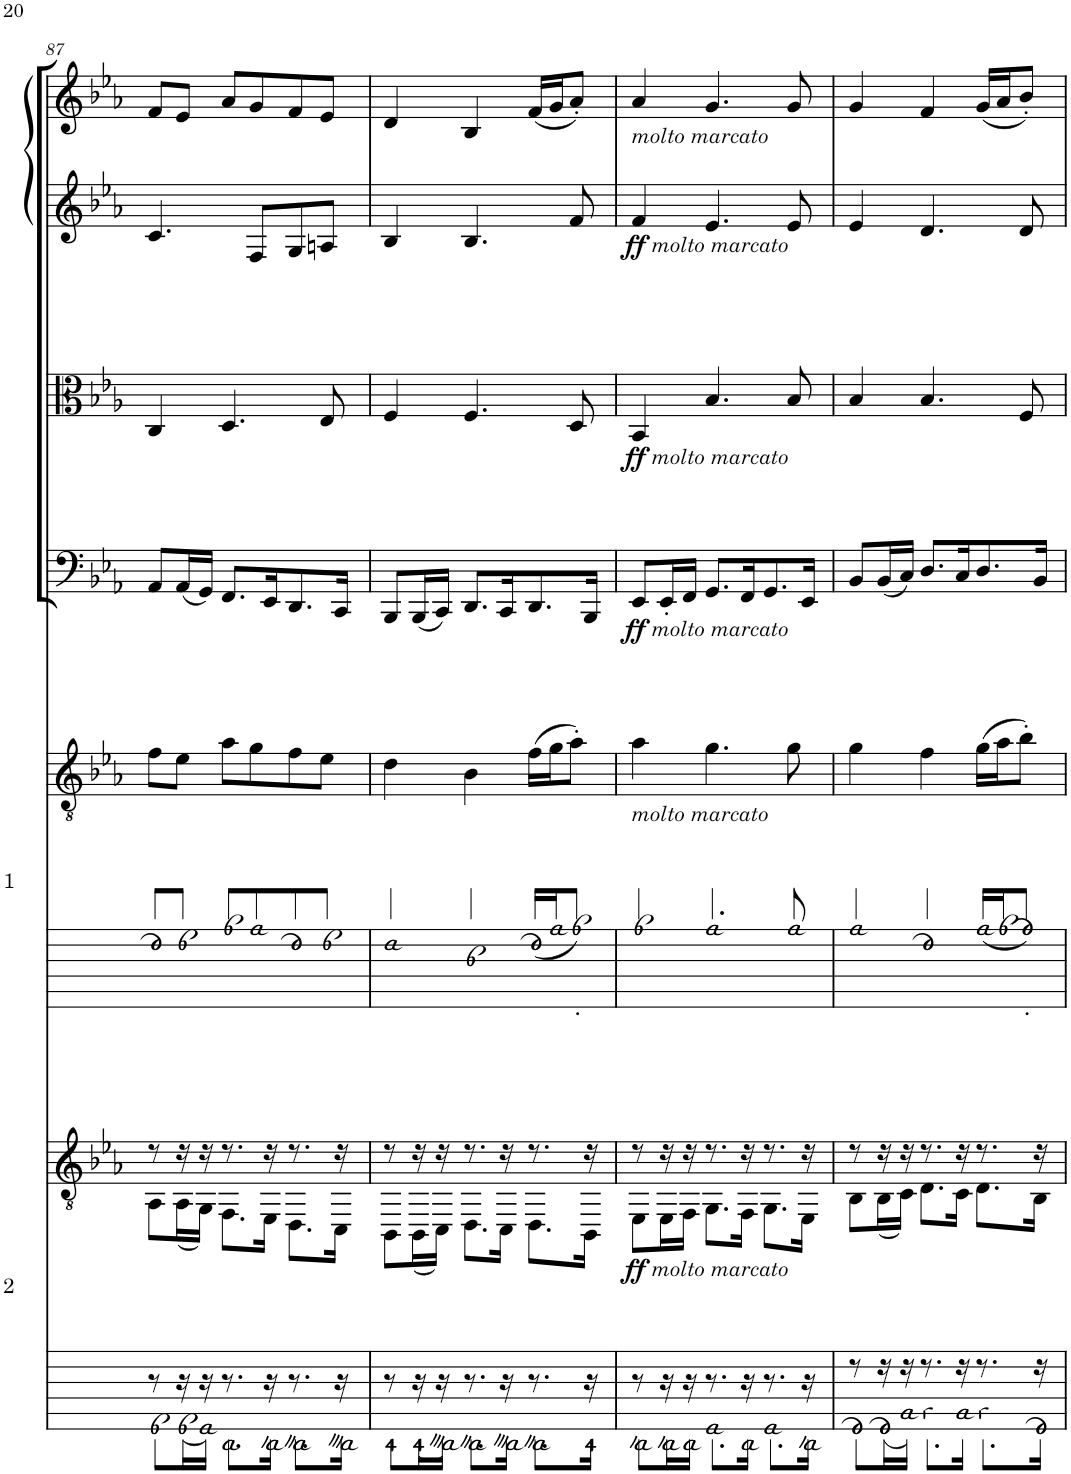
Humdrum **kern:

**kern	**kern	**dynam	**kern	**kern	**kern	**dynam	**kern	**dynam	**kern	**dynam	**kern
*part6	*part6	*part6	*part5	*part5	*part4	*part4	*part3	*part3	*part2	*part2	*part1
*staff8	*staff7	*staff7/8	*staff6	*staff5	*staff4	*staff4	*staff3	*staff3	*staff2	*staff2	*staff1
*I"2	*	*	*I"1	*	*I"Basso  e Continuo	*	*I"Viola	*	*I"Violino 2	*	*I"Violino 1
*	*	*	*	*	*	*	*I'Vla	*	*I'Vln	*	*I'Vln
!!LO:PB:g=z
*	*clefGv2	*	*	*clefGv2	*clefF4	*	*clefC3	*	*clefG2	*	*clefG2
*k[b-e-a-]	*k[b-e-a-]	*	*k[b-e-a-]	*k[b-e-a-]	*k[b-e-a-]	*	*k[b-e-a-]	*	*k[b-e-a-]	*	*k[b-e-a-]
*M3/4	*M3/4	*	*M3/4	*M3/4	*M3/4	*	*M3/4	*	*M3/4	*	*M3/4
=87	=87	=87	=87	=87	=87	=87	=87	=87	=87	=87	=87
*^	*^	*	*	*	*	*	*	*	*	*	*
8r	8AA-\L	8r	8AA-\L	.	8f/L	8f\L	8AA-/L	.	4C/	.	4.c/	.	8f/L
16r	16AA-\L	16r	(16AA-\L	.	8e-/J	8e-\J	(16AA-/L	.	.	.	.	.	8e-/J
16r	16GG\JJ	16r	16GG\JJ)	.	.	.	16GG/JJ)	.	.	.	.	.	.
8.r	8.FF\L	8.r	8.FF\L	.	8a-/L	8a-\L	8.FF/L	.	4.D/	.	.	.	8a-/L
.	.	.	.	.	8g/	8g\	.	.	.	.	8F/L	.	8g/
16r	16EE-\Jk	16r	16EE-\Jk	.	.	.	16EE-/K	.	.	.	.	.	.
8.r	8.DD\L	8.r	8.DD\L	.	8f/	8f\	8.DD/	.	.	.	8G/	.	8f/
.	.	.	.	.	8e-/J	8e-\J	.	.	8E-/	.	8An/J	.	8e-/J
16r	16CC\Jk	16r	16CC\Jk	.	.	.	16CC/Jk	.	.	.	.	.	.
=88	=88	=88	=88	=88	=88	=88	=88	=88	=88	=88	=88	=88	=88
8r	8BBB-\L	8r	8BBB-\L	.	4d/	4d\	8BBB-/L	.	4F/	.	4B-/	.	4d/
16r	16BBB-\L	16r	(16BBB-\L	.	.	.	(16BBB-/L	.	.	.	.	.	.
16r	16CC\JJ	16r	16CC\JJ)	.	.	.	16CC/JJ)	.	.	.	.	.	.
8.r	8.DD\L	8.r	8.DD\L	.	4B-/	4B-\	8.DD/L	.	4.F/	.	4.B-/	.	4B-/
16r	16CC\Jk	16r	16CC\Jk	.	.	.	16CC/K	.	.	.	.	.	.
8.r	8.DD\L	8.r	8.DD\L	.	16f/LL	(16f\LL	8.DD/	.	.	.	.	.	(16f/LL
.	.	.	.	.	16g/J	16g\J	.	.	.	.	.	.	16g/J
.	.	.	.	.	8a-'/J	8a-'\J)	.	.	8D/	.	8f/	.	8a-'/J)
16r	16BBB-\Jk	16r	16BBB-\Jk	.	.	.	16BBB-/Jk	.	.	.	.	.	.
=89	=89	=89	=89	=89	=89	=89	=89	=89	=89	=89	=89	=89	=89
!	!	!	!	!	!	!	!	!	!	!	!	!	!LO:TX:b:i:t=molto marcato
!	!	!	!	!	!	!	!	!	!	!	!LO:TX:b:i:t=molto marcato	!	!
!	!	!	!	!	!	!	!	!	!LO:TX:b:i:t=molto marcato	!	!	!	!
!	!	!	!	!	!	!	!LO:TX:b:i:t=molto marcato	!	!	!	!	!	!
!	!	!	!	!	!	!LO:TX:b:i:t=molto marcato	!	!	!	!	!	!	!
!	!	!LO:TX:b:i:t=molto marcato	!	!	!	!	!	!	!	!	!	!	!
!	!	!	!	!LO:DY:b	!	!	!	!LO:DY:b	!	!LO:DY:b	!	!LO:DY:b	!
8r	8EE-\L	8r	8EE-\L	ff	4a-/	4a-\	8EE-/L	ff	4BB-/	ff	4f/	ff	4a-/
16r	16EE-\L	16r	16EE-\L	.	.	.	16EE-'/L	.	.	.	.	.	.
16r	16FF\JJ	16r	16FF\JJ	.	.	.	16FF/JJ	.	.	.	.	.	.
8.r	8.GG\L	8.r	8.GG\L	.	4.g/	4.g\	8.GG/L	.	4.B-/	.	4.e-/	.	4.g/
16r	16FF\Jk	16r	16FF\Jk	.	.	.	16FF/K	.	.	.	.	.	.
8.r	8.GG\L	8.r	8.GG\L	.	.	.	8.GG/	.	.	.	.	.	.
.	.	.	.	.	8g/	8g\	.	.	8B-/	.	8e-/	.	8g/
16r	16EE-\Jk	16r	16EE-\Jk	.	.	.	16EE-/Jk	.	.	.	.	.	.
=90	=90	=90	=90	=90	=90	=90	=90	=90	=90	=90	=90	=90	=90
8r	8BB-\L	8r	8BB-\L	.	4g/	4g\	8BB-/L	.	4B-/	.	4e-/	.	4g/
16r	16BB-\L	16r	(16BB-\L	.	.	.	(16BB-/L	.	.	.	.	.	.
16r	16C\JJ	16r	16C\JJ)	.	.	.	16C/JJ)	.	.	.	.	.	.
8.r	8.D\L	8.r	8.D\L	.	4f/	4f\	8.D/L	.	4.B-/	.	4.d/	.	4f/
16r	16C\Jk	16r	16C\Jk	.	.	.	16C/K	.	.	.	.	.	.
8.r	8.D\L	8.r	8.D\L	.	16g/LL	(16g\LL	8.D/	.	.	.	.	.	(16g/LL
.	.	.	.	.	16a-/J	16a-\J	.	.	.	.	.	.	16a-/J
.	.	.	.	.	8b-'/J	8b-'\J)	.	.	8F/	.	8d/	.	8b-'/J)
16r	16BB-\Jk	16r	16BB-\Jk	.	.	.	16BB-/Jk	.	.	.	.	.	.
*v	*v	*	*	*	*	*	*	*	*	*	*	*	*
*	*v	*v	*	*	*	*	*	*	*	*	*	*
=	=	=	=	=	=	=	=	=	=	=	=
*-	*-	*-	*-	*-	*-	*-	*-	*-	*-	*-	*-
